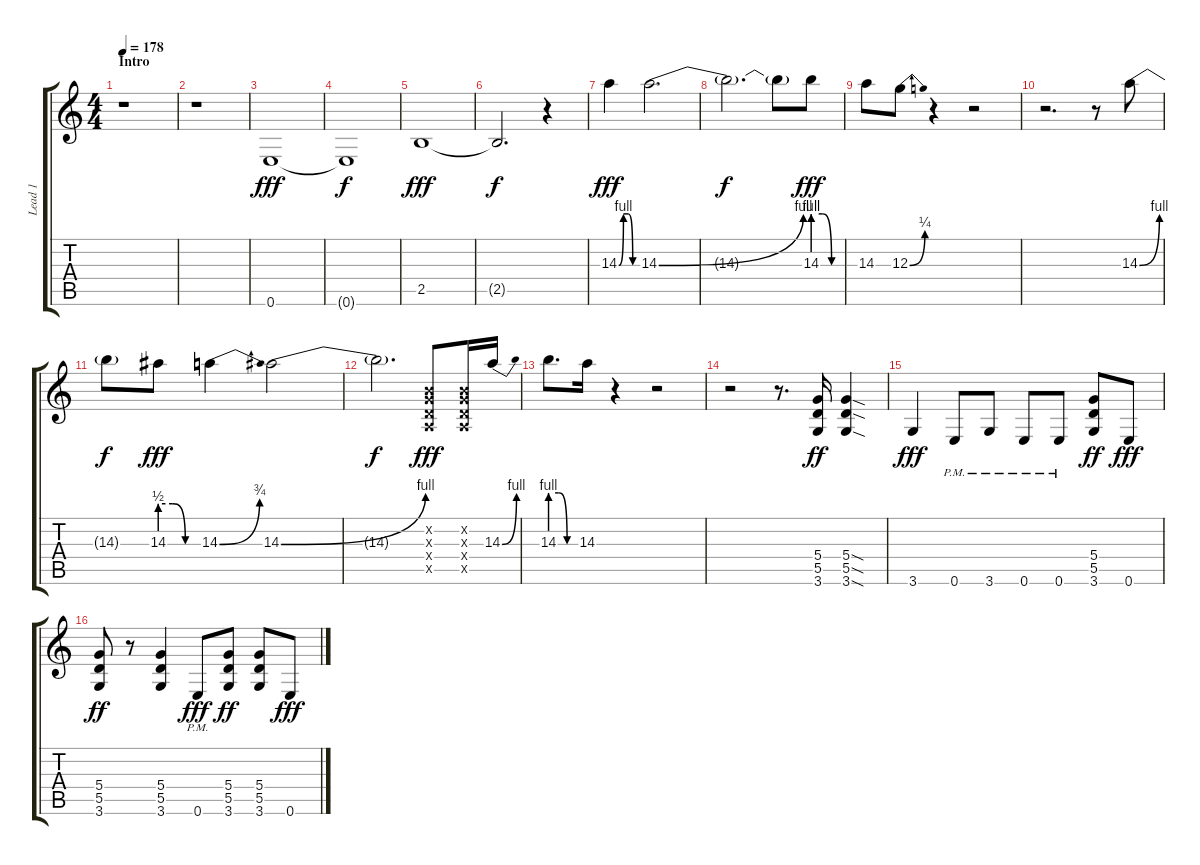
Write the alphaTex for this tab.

\track ("Lead 1" "Lead 1") {instrument distortionguitar}
\staff {score tabs}
\tuning (E4 B3 G3 D3 A2 E2) {hide}
\ts (4 4)
\section ("" "Intro")
\tempo 178
\clef g2
\ks c
r.1{dy fff instrument distortionguitar} |
r.1 |
0.6.1 |
0.6{t}.1{dy f} |
2.5.1{dy fff} |
2.5{t}.2{d dy f} r.4 |
14.3{be (custom 0 0 15 4 30 4 45 0 60 0)}.4{dy fff} 14.3{be (bend 0 0 60 4)}.2{d} |
14.3{t}.2{d dy f} 14.3{t}.8 14.3{be (custom 0 4 20 4 40 0 60 0)}.8{dy fff} |
14.3.8 12.3{be (bend 0 0 60 1)}.8 r.4 r.2 |
r.2{d} r.8 14.3{be (bend 0 0 60 4)}.8 |
14.3{t}.8{dy f} 14.3{be (custom 0 2 20 2 40 0 60 0)}.8{dy fff} 14.3{be (bend 0 0 60 3)}.4 14.3{be (bend 0 0 60 4)}.2 |
14.3{t}.2{d dy f} (0.2{x} 0.3{x} 0.4{x} 0.5{x}).8{dy fff} (0.2{x} 0.3{x} 0.4{x} 0.5{x}).16 14.3{be (bend 0 0 60 4)}.16 |
14.3{be (custom 0 4 20 4 40 0 60 0)}.8{d} 14.3.16 r.4 r.2 |
r.2 r.8{d} (5.4 5.5 3.6).16{dy ff volume 13} (5.4{sod} 5.5{sod} 3.6{sod}).4 |
3.6.4{dy fff volume 16} 0.6{pm}.8 3.6{pm}.8 0.6{pm}.8 0.6{pm}.8 (5.4 5.5 3.6).8{dy ff volume 12} 0.6.8{dy fff volume 16} |
(5.4 5.5 3.6).8{dy ff volume 12} r.8 (5.4 5.5 3.6).4 0.6{pm}.8{dy fff volume 16} (5.4 5.5 3.6).8{dy ff volume 12} (5.4 5.5 3.6).8 0.6.8{dy fff volume 16}
